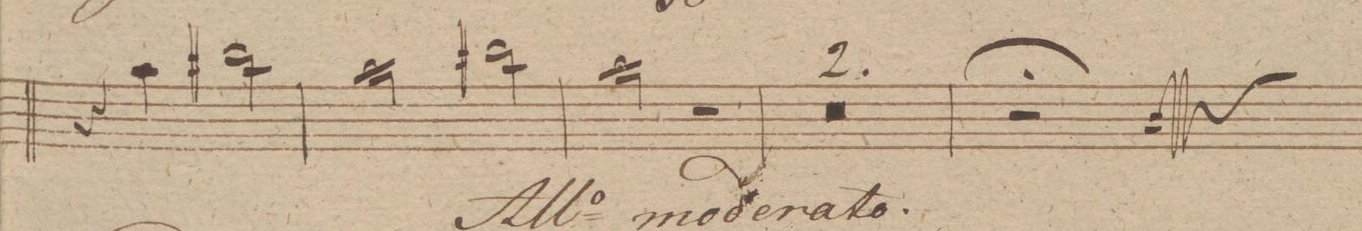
**kern
*I"Trombone Alto
*clefC3
*k[f#]
*met(c)
*M4/4
4r
4b
2cc#X
=43
2b
2cc#X
=44
2b
2r
=45
0r
=46
=47
1r;
==
*-
